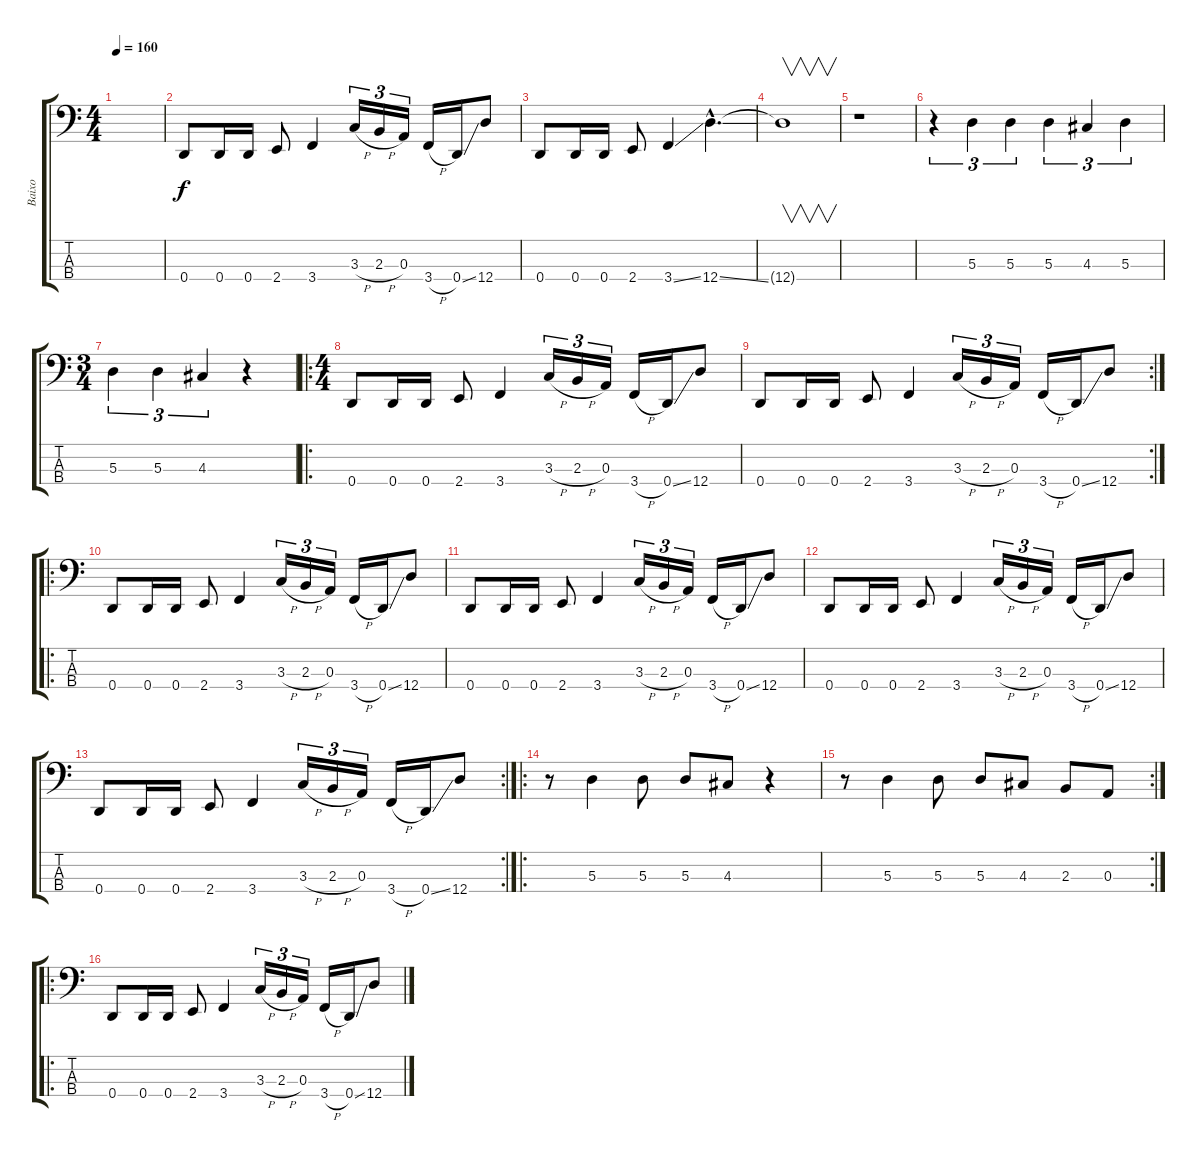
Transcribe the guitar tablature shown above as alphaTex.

\track ("Baixo" "Baixo") {instrument electricbasspick}
\staff {score tabs}
\tuning (G2 D2 A1 D1) {hide}
\ts (4 4)
\tempo 160
\clef f4
\ks c
|
0.4.8 0.4.16 0.4.16 2.4.8 3.4.4 3.3{h}.16{tu (3 2)} 2.3{h}.16{tu (3 2)} 0.3.16{tu (3 2)} 3.4{h}.16 0.4{ss}.16 12.4.8 |
0.4.8 0.4.16 0.4.16 2.4.8 3.4{ss}.4 12.4{ss hac}.4{d dy f} |
12.4{t}.1{v} |
r.1 |
r.4{tu (3 2)} 5.3.4{tu (3 2)} 5.3.4{tu (3 2)} 5.3.4{tu (3 2)} 4.3.4{tu (3 2)} 5.3.4{tu (3 2)} |
\ts (3 4)
5.3.4{tu (3 2)} 5.3.4{tu (3 2)} 4.3.4{tu (3 2)} r.4 |
\ro
\ts (4 4)
0.4.8 0.4.16 0.4.16 2.4.8 3.4.4 3.3{h}.16{tu (3 2)} 2.3{h}.16{tu (3 2)} 0.3.16{tu (3 2)} 3.4{h}.16 0.4{ss}.16 12.4.8 |
\rc 2
0.4.8 0.4.16 0.4.16 2.4.8 3.4.4 3.3{h}.16{tu (3 2)} 2.3{h}.16{tu (3 2)} 0.3.16{tu (3 2)} 3.4{h}.16 0.4{ss}.16 12.4.8 |
\ro
0.4.8 0.4.16 0.4.16 2.4.8 3.4.4 3.3{h}.16{tu (3 2)} 2.3{h}.16{tu (3 2)} 0.3.16{tu (3 2)} 3.4{h}.16 0.4{ss}.16 12.4.8 |
0.4.8 0.4.16 0.4.16 2.4.8 3.4.4 3.3{h}.16{tu (3 2)} 2.3{h}.16{tu (3 2)} 0.3.16{tu (3 2)} 3.4{h}.16 0.4{ss}.16 12.4.8 |
0.4.8 0.4.16 0.4.16 2.4.8 3.4.4 3.3{h}.16{tu (3 2)} 2.3{h}.16{tu (3 2)} 0.3.16{tu (3 2)} 3.4{h}.16 0.4{ss}.16 12.4.8 |
\rc 2
0.4.8 0.4.16 0.4.16 2.4.8 3.4.4 3.3{h}.16{tu (3 2)} 2.3{h}.16{tu (3 2)} 0.3.16{tu (3 2)} 3.4{h}.16 0.4{ss}.16 12.4.8 |
\ro
r.8 5.3.4 5.3.8 5.3.8 4.3.8 r.4 |
\rc 2
r.8 5.3.4 5.3.8 5.3.8 4.3.8 2.3.8 0.3.8 |
\ro
0.4.8 0.4.16 0.4.16 2.4.8 3.4.4 3.3{h}.16{tu (3 2)} 2.3{h}.16{tu (3 2)} 0.3.16{tu (3 2)} 3.4{h}.16 0.4{ss}.16 12.4.8
